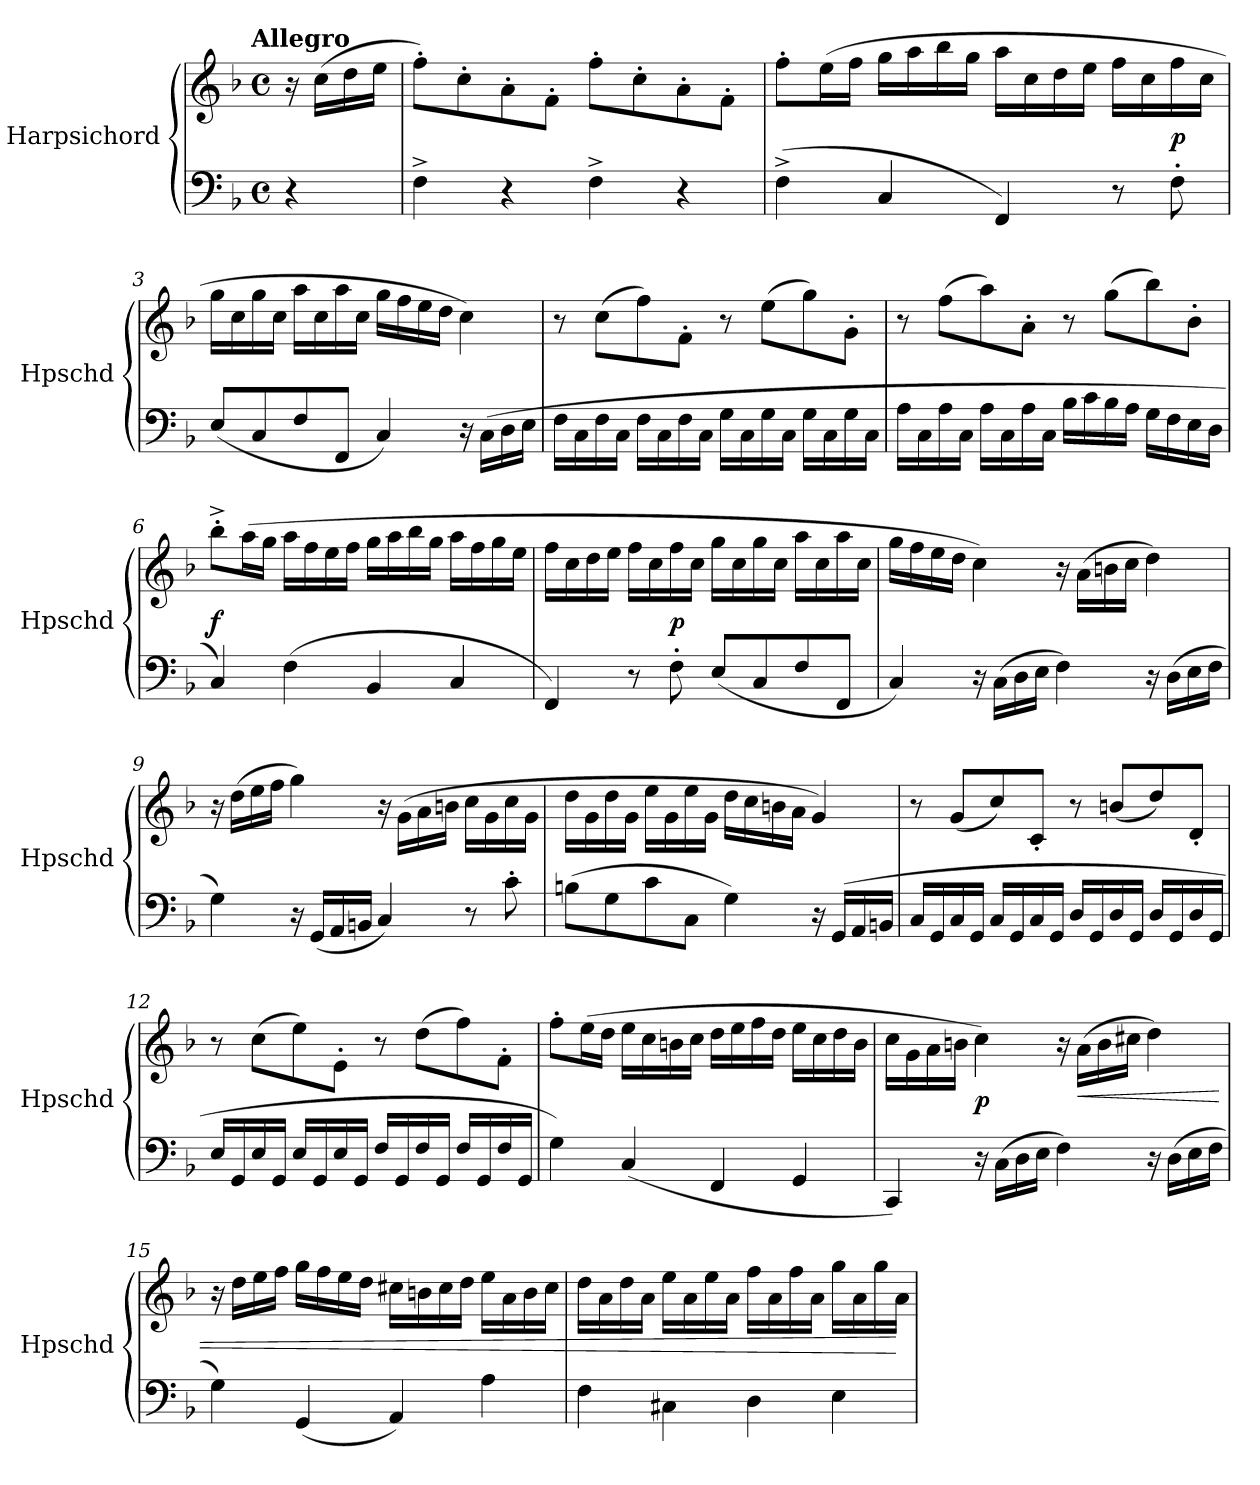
**kern	**kern	**dynam
*part1	*part1	*part1
*staff2	*staff1	*staff1/2
*I"Harpsichord	*	*
*I'Hpschd	*	*
*clefF4	*clefG2	*
*k[b-]	*k[b-]	*
*F:	*F:	*
!!LO:TX:omd:t=Allegro
*M4/4	*M4/4	*
*met(c)	*met(c)	*
*MM126	*MM126	*
=	=	=
4r	16r	.
.	(16cc\LL	.
.	16dd\	.
.	16ee\JJ	.
=1	=1	=1
4F^\	8ff'\L)	.
.	8cc'\	.
4r	8a'\	.
.	8f'\J	.
4F^\	8ff'\L	.
.	8cc'\	.
4r	8a'\	.
.	8f'\J	.
=2	=2	=2
(4F^\	8ff'\L	.
.	(16ee\L	.
.	16ff\JJ	.
4C/	16gg\LL	.
.	16aa\	.
.	16bb-\	.
.	16gg\JJ	.
4FF/)	16aa\LL	.
.	16cc\	.
.	16dd\	.
.	16ee\JJ	.
8r	16ff\LL	.
.	16cc\	.
8F'\	16ff\	p
.	16cc\JJ	.
=3	=3	=3
(8E/L	16gg\LL	.
.	16cc\	.
8C/	16gg\	.
.	16cc\JJ	.
8F/	16aa\LL	.
.	16cc\	.
8FF/J	16aa\	.
.	16cc\JJ	.
4C/)	16gg\LL	.
.	16ff\	.
.	16ee\	.
.	16dd\JJ	.
16r	4cc\)	.
(16C\LL	.	.
16D\	.	.
16E\JJ	.	.
=4	=4	=4
16F\LL	8r	.
16C\	.	.
16F\	(8cc\L	.
16C\JJ	.	.
16F\LL	8ff\)	.
16C\	.	.
16F\	8f'\J	.
16C\JJ	.	.
16G\LL	8r	.
16C\	.	.
16G\	(8ee\L	.
16C\JJ	.	.
16G\LL	8gg\)	.
16C\	.	.
16G\	8g'\J	.
16C\JJ	.	.
=5	=5	=5
16A\LL	8r	.
16C\	.	.
16A\	(8ff\L	.
16C\JJ	.	.
16A\LL	8aa\)	.
16C\	.	.
16A\	8a'\J	.
16C\JJ	.	.
16B-\LL	8r	.
16c\	.	.
16B-\	(8gg\L	.
16A\JJ	.	.
16G\LL	8bb-\)	.
16F\	.	.
16E\	8b-'\J	.
16D\JJ	.	.
=6	=6	=6
4C/)	8bb-'^\L	f
.	(16aa\L	.
.	16gg\JJ	.
(4F\	16aa\LL	.
.	16ff\	.
.	16ee\	.
.	16ff\JJ	.
4BB-/	16gg\LL	.
.	16aa\	.
.	16bb-\	.
.	16gg\JJ	.
4C/	16aa\LL	.
.	16ff\	.
.	16gg\	.
.	16ee\JJ	.
=7	=7	=7
4FF/)	16ff\LL	.
.	16cc\	.
.	16dd\	.
.	16ee\JJ	.
8r	16ff\LL	.
.	16cc\	.
8F'\	16ff\	p
.	16cc\JJ	.
(8E/L	16gg\LL	.
.	16cc\	.
8C/	16gg\	.
.	16cc\JJ	.
8F/	16aa\LL	.
.	16cc\	.
8FF/J	16aa\	.
.	16cc\JJ	.
=8	=8	=8
4C/)	16gg\LL	.
.	16ff\	.
.	16ee\	.
.	16dd\JJ	.
16r	4cc\)	.
(16C\LL	.	.
16D\	.	.
16E\JJ	.	.
4F\)	16r	.
.	(16a\LL	.
.	16bn\	.
.	16cc\JJ	.
16r	4dd\)	.
(16D\LL	.	.
16E\	.	.
16F\JJ	.	.
=9	=9	=9
4G\)	16r	.
.	(16dd\LL	.
.	16ee\	.
.	16ff\JJ	.
16r	4gg\)	.
(16GG/LL	.	.
16AA/	.	.
16BBn/JJ	.	.
4C/)	16r	.
.	(16g\LL	.
.	16a\	.
.	16bn\JJ	.
8r	16cc\LL	.
.	16g\	.
8c'\	16cc\	.
.	16g\JJ	.
=10	=10	=10
(8Bn\L	16dd\LL	.
.	16g\	.
8G\	16dd\	.
.	16g\JJ	.
8c\	16ee\LL	.
.	16g\	.
8C\J	16ee\	.
.	16g\JJ	.
4G\)	16dd\LL	.
.	16cc\	.
.	16bn\	.
.	16a\JJ	.
16r	4g/)	.
(16GG/LL	.	.
16AA/	.	.
16BBn/JJ	.	.
=11	=11	=11
16C/LL	8r	.
16GG/	.	.
16C/	(8g/L	.
16GG/JJ	.	.
16C/LL	8cc/)	.
16GG/	.	.
16C/	8c'/J	.
16GG/JJ	.	.
16D/LL	8r	.
16GG/	.	.
16D/	(8bn/L	.
16GG/JJ	.	.
16D/LL	8dd/)	.
16GG/	.	.
16D/	8d'/J	.
16GG/JJ	.	.
=12	=12	=12
16E/LL	8r	.
16GG/	.	.
16E/	(8cc\L	.
16GG/JJ	.	.
16E/LL	8ee\)	.
16GG/	.	.
16E/	8e'\J	.
16GG/JJ	.	.
16F/LL	8r	.
16GG/	.	.
16F/	(8dd\L	.
16GG/JJ	.	.
16F/LL	8ff\)	.
16GG/	.	.
16F/	8f'\J	.
16GG/JJ	.	.
=13	=13	=13
4G\)	8ff'\L	.
.	(16ee\L	.
.	16dd\JJ	.
(4C/	16ee\LL	.
.	16cc\	.
.	16bn\	.
.	16cc\JJ	.
4FF/	16dd\LL	.
.	16ee\	.
.	16ff\	.
.	16dd\JJ	.
4GG/	16ee\LL	.
.	16cc\	.
.	16dd\	.
.	16b\JJ	.
=14	=14	=14
4CC/)	16cc\LL	.
.	16g\	.
.	16a\	.
.	16bn\JJ	.
16r	4cc\)	p
(16C\LL	.	.
16D\	.	.
16E\JJ	.	.
4F\)	16r	.
!	!	!LO:HP:b
.	(16a\LL	<
.	16b\	.
.	16cc#X\JJ	.
16r	4dd\)	.
(16D\LL	.	.
16E\	.	.
16F\JJ	.	.
=15	=15	=15
4G\)	16r	.
.	16dd\LL	.
.	16ee\	.
.	16ff\JJ	.
(4GG/	16gg\LL	.
.	16ff\	.
.	16ee\	.
.	16dd\JJ	.
4AA/)	16cc#X\LL	.
.	16bn\	.
.	16cc#\	.
.	16dd\JJ	.
4A\	16ee\LL	.
.	16a\	.
.	16b\	.
.	16cc#\JJ	.
=16	=16	=16
4F\	16dd\LL	.
.	16a\	.
.	16dd\	.
.	16a\JJ	.
4C#X\	16ee\LL	.
.	16a\	.
.	16ee\	.
.	16a\JJ	.
4D\	16ff\LL	.
.	16a\	.
.	16ff\	.
.	16a\JJ	.
4E\	16gg\LL	.
.	16a\	.
.	16gg\	.
.	16a\JJ	[
=	=	=
*-	*-	*-
